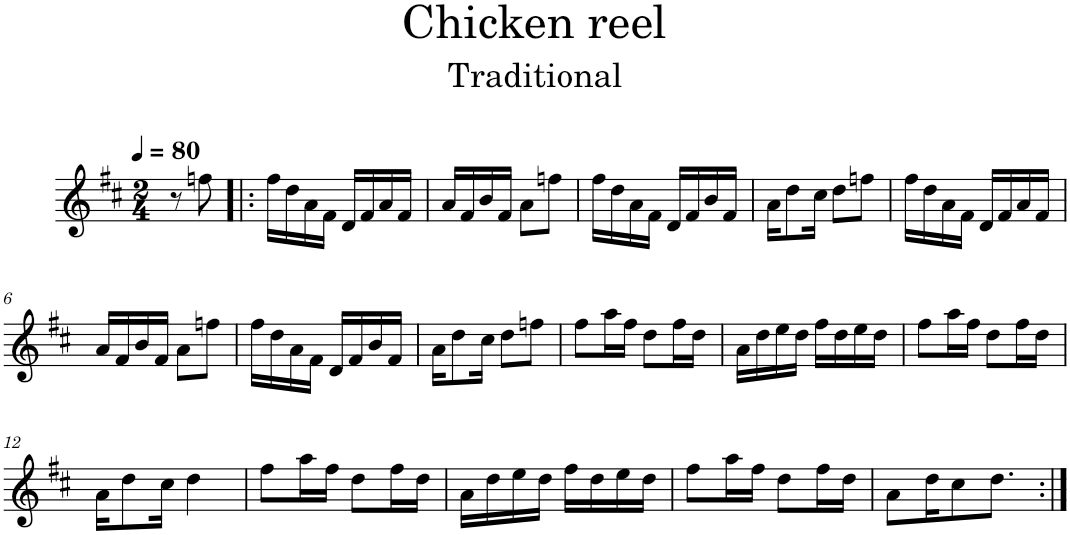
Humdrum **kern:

**kern
*part1
*staff1
*I"Flute
*I'Fl.
*clefG2
*k[f#c#]
*M2/4
*MM80
=
8r
8ffn\
=1!|:
16ff#\LL
16dd\
16a\
16f#\JJ
16d/LL
16f#/
16a/
16f#/JJ
=2
16a/LL
16f#/
16b/
16f#/JJ
8a\L
8ffn\J
=3
16ff#\LL
16dd\
16a\
16f#\JJ
16d/LL
16f#/
16b/
16f#/JJ
=4
16a\KL
8dd\
16cc#\Jk
8dd\L
8ffn\J
=5
16ff#\LL
16dd\
16a\
16f#\JJ
16d/LL
16f#/
16a/
16f#/JJ
!!LO:LB:g=z
=6
16a/LL
16f#/
16b/
16f#/JJ
8a\L
8ffn\J
=7
16ff#\LL
16dd\
16a\
16f#\JJ
16d/LL
16f#/
16b/
16f#/JJ
=8
16a\KL
8dd\
16cc#\Jk
8dd\L
8ffn\J
=9
8ff#\L
16aa\L
16ff#\JJ
8dd\L
16ff#\L
16dd\JJ
=10
16a\LL
16dd\
16ee\
16dd\JJ
16ff#\LL
16dd\
16ee\
16dd\JJ
=11
8ff#\L
16aa\L
16ff#\JJ
8dd\L
16ff#\L
16dd\JJ
!!LO:LB:g=z
=12
16a\KL
8dd\
16cc#\Jk
4dd\
=13
8ff#\L
16aa\L
16ff#\JJ
8dd\L
16ff#\L
16dd\JJ
=14
16a\LL
16dd\
16ee\
16dd\JJ
16ff#\LL
16dd\
16ee\
16dd\JJ
=15
8ff#\L
16aa\L
16ff#\JJ
8dd\L
16ff#\L
16dd\JJ
=16
8a\L
16dd\K
8cc#\
8.dd\J
=:|!
*-
